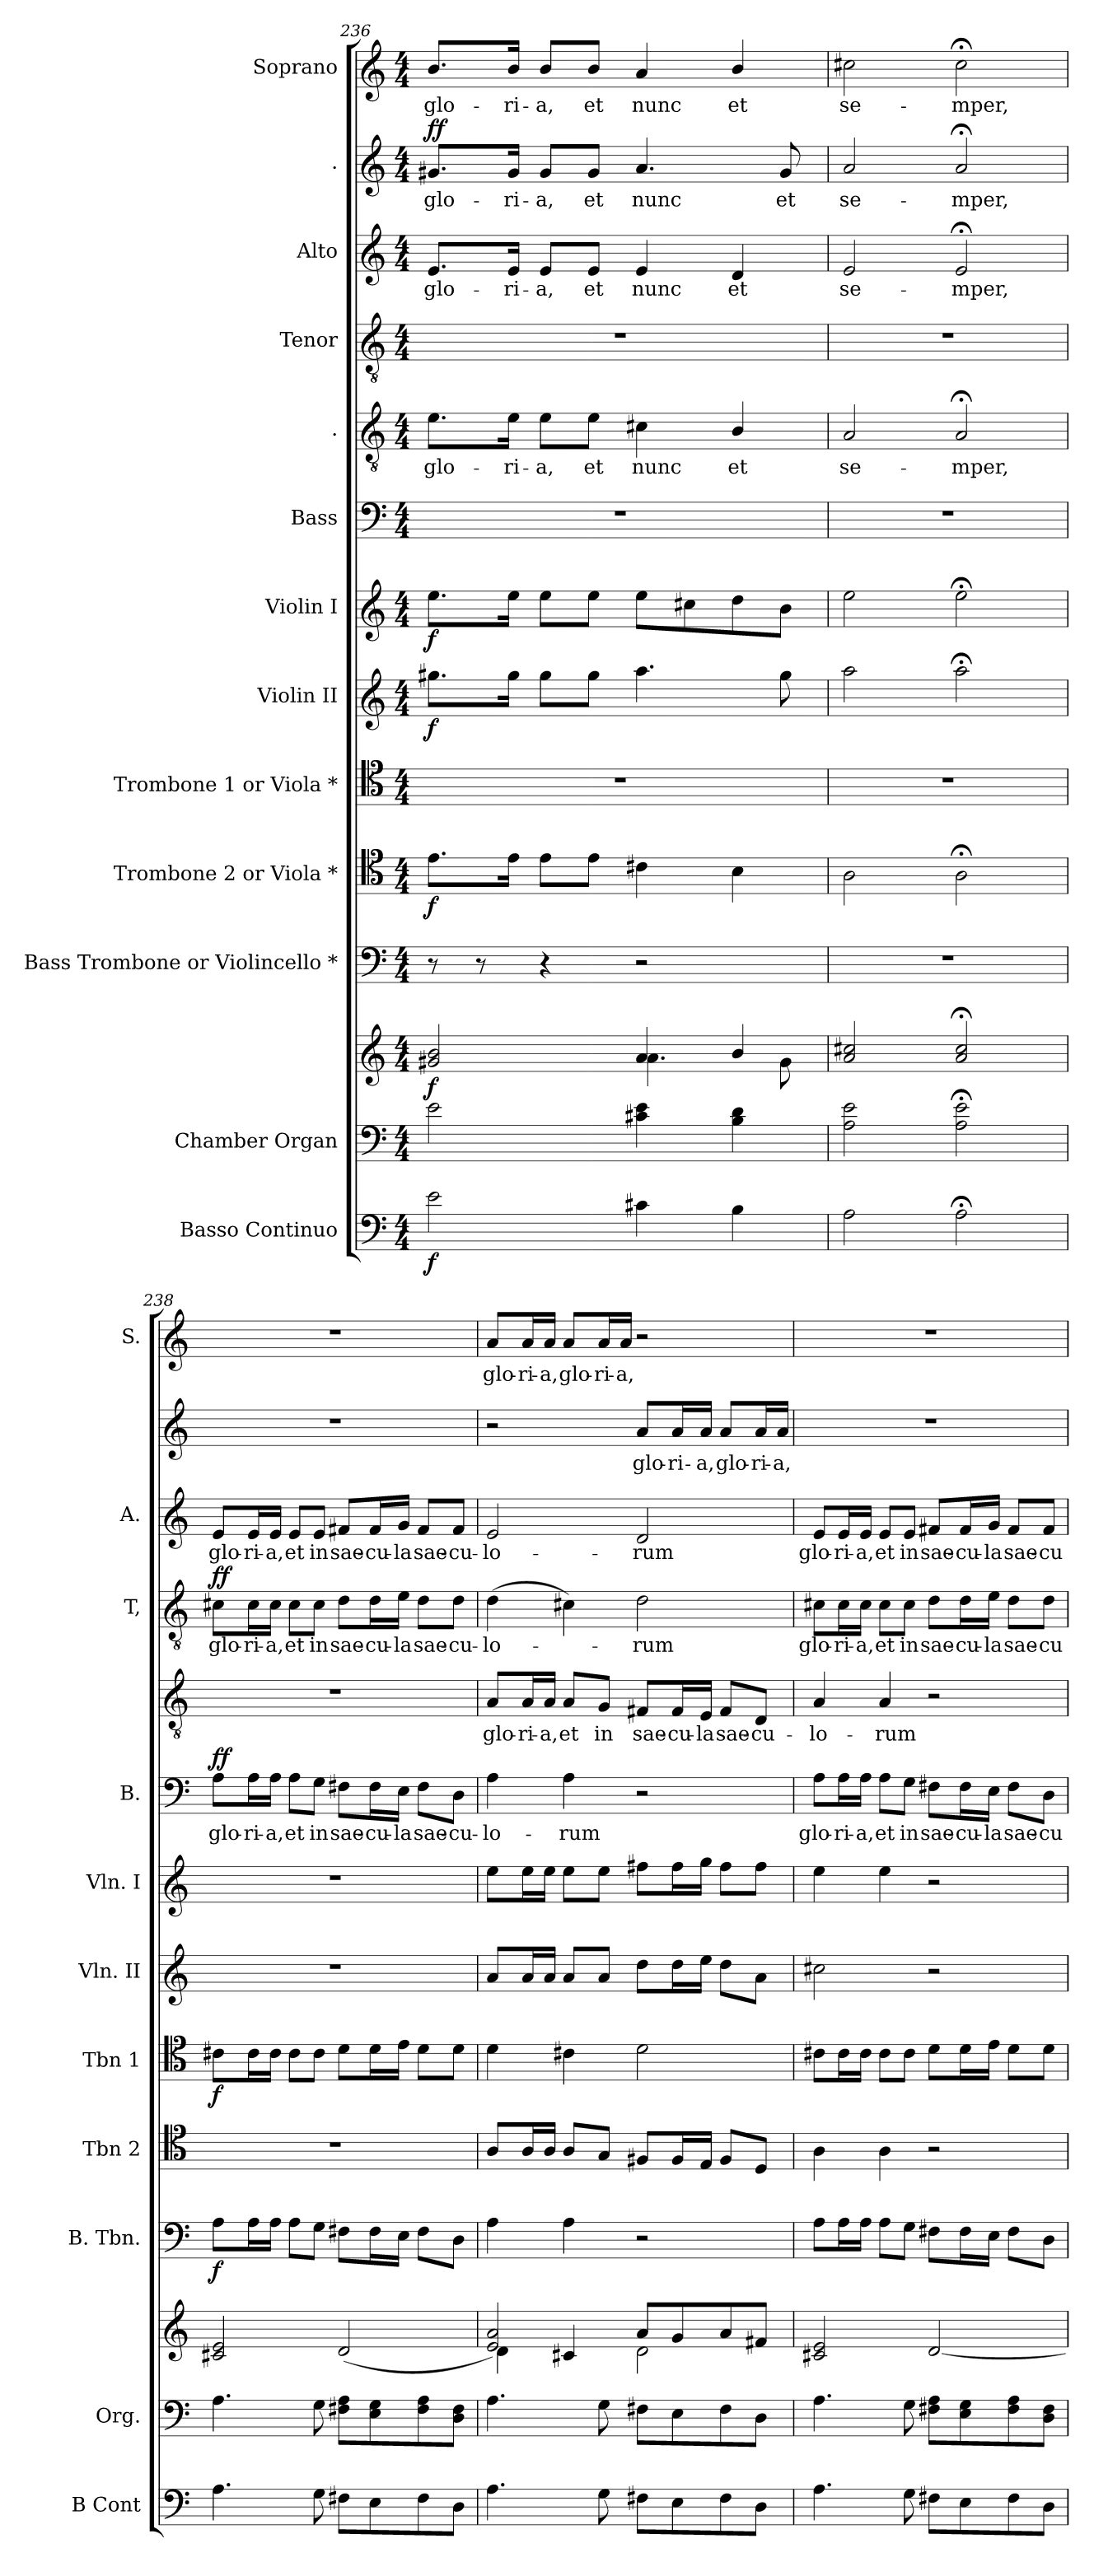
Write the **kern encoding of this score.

**kern	**dynam	**kern	**kern	**dynam	**kern	**dynam	**kern	**dynam	**kern	**dynam	**kern	**dynam	**kern	**dynam	**kern	**text	**dynam	**kern	**text	**kern	**text	**dynam	**kern	**text	**kern	**text	**dynam	**kern	**text
*part13	*part13	*part12	*part12	*part12	*part11	*part11	*part10	*part10	*part9	*part9	*part8	*part8	*part7	*part7	*part6	*part6	*part6	*part5	*part5	*part4	*part4	*part4	*part3	*part3	*part2	*part2	*part2	*part1	*part1
*staff14	*staff14	*staff13	*staff12	*staff12/13	*staff11	*staff11	*staff10	*staff10	*staff9	*staff9	*staff8	*staff8	*staff7	*staff7	*staff6	*staff6	*staff6	*staff5	*staff5	*staff4	*staff4	*staff4	*staff3	*staff3	*staff2	*staff2	*staff2	*staff1	*staff1
*I"Basso  Continuo	*	*I"Chamber  Organ	*	*	*I"Bass Trombone or Violincello *	*	*I"Trombone 2 or Viola *	*	*I"Trombone 1 or Viola *	*	*I"Violin II	*	*I"Violin I	*	*I"Bass	*	*	*I".	*	*I"Tenor	*	*	*I"Alto	*	*I".	*	*	*I"Soprano	*
*I'B Cont	*	*I'Org.	*	*	*I'B. Tbn.	*	*I'Tbn 2	*	*I'Tbn 1	*	*I'Vln. II	*	*I'Vln. I	*	*I'B.	*	*	*	*	*I'T,	*	*	*I'A.	*	*	*	*	*I'S.	*
*clefF4	*	*clefF4	*clefG2	*	*clefF4	*	*clefC4	*	*clefC4	*	*clefG2	*	*clefG2	*	*clefF4	*	*	*clefGv2	*	*clefGv2	*	*	*clefG2	*	*clefG2	*	*	*clefG2	*
*ITrd7c12	*	*	*	*	*	*	*	*	*	*	*	*	*	*	*	*	*	*ITrd7c12	*	*ITrd7c12	*	*	*	*	*	*	*	*	*
*k[]	*	*k[]	*k[]	*	*k[]	*	*k[]	*	*k[]	*	*k[]	*	*k[]	*	*k[]	*	*	*k[]	*	*k[]	*	*	*k[]	*	*k[]	*	*	*k[]	*
*M4/4	*	*M4/4	*M4/4	*	*M4/4	*	*M4/4	*	*M4/4	*	*M4/4	*	*M4/4	*	*M4/4	*	*	*M4/4	*	*M4/4	*	*	*M4/4	*	*M4/4	*	*	*M4/4	*
=236	=236	=236	=236	=236	=236	=236	=236	=236	=236	=236	=236	=236	=236	=236	=236	=236	=236	=236	=236	=236	=236	=236	=236	=236	=236	=236	=236	=236	=236
*	*	*	*^	*	*	*	*	*	*	*	*	*	*	*	*	*	*	*	*	*	*	*	*	*	*	*	*	*	*
!	!LO:DY:b	!	!	!	!LO:DY:b	!	!	!	!LO:DY:b	!	!	!	!LO:DY:b	!	!LO:DY:b	!	!	!	!	!LO:LY:b	!	!	!	!	!LO:LY:b	!	!LO:LY:b	!LO:DY:b	!	!LO:LY:b
2E\	f	2e\	2g#X/ 2b/	2ryy	f	8r	.	8.e\L	f	1r	.	8.gg#X\L	f	8.ee\L	f	1r	.	.	8.E\L	glo-	1r	.	.	8.e/L	glo-	8.g#X/L	glo-	ff	8.b/L	glo-
.	.	.	.	.	.	8r	.	.	.	.	.	.	.	.	.	.	.	.	.	.	.	.	.	.	.	.	.	.	.	.
!	!	!	!	!	!	!	!	!	!	!	!	!	!	!	!	!	!	!	!	!LO:LY:b	!	!	!	!	!LO:LY:b	!	!LO:LY:b	!	!	!LO:LY:b
.	.	.	.	.	.	.	.	16e\Jk	.	.	.	16gg#\Jk	.	16ee\Jk	.	.	.	.	16E\Jk	-ri-	.	.	.	16e/Jk	-ri-	16g#/Jk	-ri-	.	16b/Jk	-ri-
!	!	!	!	!	!	!	!	!	!	!	!	!	!	!	!	!	!	!	!	!LO:LY:b	!	!	!	!	!LO:LY:b	!	!LO:LY:b	!	!	!LO:LY:b
.	.	.	.	.	.	4r	.	8e\L	.	.	.	8gg#\L	.	8ee\L	.	.	.	.	8E\L	-a,	.	.	.	8e/L	-a,	8g#/L	-a,	.	8b/L	-a,
!	!	!	!	!	!	!	!	!	!	!	!	!	!	!	!	!	!	!	!	!LO:LY:b	!	!	!	!	!LO:LY:b	!	!LO:LY:b	!	!	!LO:LY:b
.	.	.	.	.	.	.	.	8e\J	.	.	.	8gg#\J	.	8ee\J	.	.	.	.	8E\J	et	.	.	.	8e/J	et	8g#/J	et	.	8b/J	et
!	!	!	!	!	!	!	!	!	!	!	!	!	!	!	!	!	!	!	!	!LO:LY:b	!	!	!	!	!LO:LY:b	!	!LO:LY:b	!	!	!LO:LY:b
4C#X\	.	4c#X\ 4e\	4a/	4.a\	.	2r	.	4c#X\	.	.	.	4.aa\	.	8ee\L	.	.	.	.	4C#X\	nunc	.	.	.	4e/	nunc	4.a/	nunc	.	4a/	nunc
.	.	.	.	.	.	.	.	.	.	.	.	.	.	8cc#X\	.	.	.	.	.	.	.	.	.	.	.	.	.	.	.	.
!	!	!	!	!	!	!	!	!	!	!	!	!	!	!	!	!	!	!	!	!LO:LY:b	!	!	!	!	!LO:LY:b	!	!	!	!	!LO:LY:b
4BB\	.	4B\ 4d\	4b/	.	.	.	.	4B\	.	.	.	.	.	8dd\	.	.	.	.	4BB/	et	.	.	.	4d/	et	.	.	.	4b/	et
!	!	!	!	!	!	!	!	!	!	!	!	!	!	!	!	!	!	!	!	!	!	!	!	!	!	!	!LO:LY:b	!	!	!
.	.	.	.	8g#\	.	.	.	.	.	.	.	8gg#\	.	8b\J	.	.	.	.	.	.	.	.	.	.	.	8g#/	et	.	.	.
!!LO:PB:g=z
=237	=237	=237	=237	=237	=237	=237	=237	=237	=237	=237	=237	=237	=237	=237	=237	=237	=237	=237	=237	=237	=237	=237	=237	=237	=237	=237	=237	=237	=237	=237
!	!	!	!	!	!	!	!	!	!	!	!	!	!	!	!	!	!	!	!	!LO:LY:b	!	!	!	!	!LO:LY:b	!	!LO:LY:b	!	!	!LO:LY:b
*	*	*	*v	*v	*	*	*	*	*	*	*	*	*	*	*	*	*	*	*	*	*	*	*	*	*	*	*	*	*	*
2AA\	.	2A\ 2e\	2a/ 2cc#X/	.	1r	.	2A\	.	1r	.	2aa\	.	2ee\	.	1r	.	.	2AA/	se-	1r	.	.	2e/	se-	2a/	se-	.	2cc#X\	se-
!	!	!	!	!	!	!	!	!	!	!	!	!	!	!	!	!	!	!	!LO:LY:b	!	!	!	!	!LO:LY:b	!	!LO:LY:b	!	!	!LO:LY:b
2AA;<\	.	2A\;< 2e\;<	2a/;< 2cc#/;<	.	.	.	2A;<\	.	.	.	2aa;<\	.	2ee;<\	.	.	.	.	2AA;</	-mper,	.	.	.	2e;</	-mper,	2a;</	-mper,	.	2cc#;<\	-mper,
=238	=238	=238	=238	=238	=238	=238	=238	=238	=238	=238	=238	=238	=238	=238	=238	=238	=238	=238	=238	=238	=238	=238	=238	=238	=238	=238	=238	=238	=238
!	!	!	!	!	!	!LO:DY:b	!	!	!	!LO:DY:b	!	!	!	!	!	!LO:LY:b	!LO:DY:b	!	!	!	!LO:LY:b	!LO:DY:b	!	!LO:LY:b	!	!	!	!	!
4.AA\	.	4.A\	2c#X/ 2e/	.	8A\L	f	1r	.	8c#X\L	f	1r	.	1r	.	8A\L	glo-	ff	1r	.	8C#X\L	glo-	ff	8e/L	glo-	1r	.	.	1r	.
!	!	!	!	!	!	!	!	!	!	!	!	!	!	!	!	!LO:LY:b	!	!	!	!	!LO:LY:b	!	!	!LO:LY:b	!	!	!	!	!
.	.	.	.	.	16A\L	.	.	.	16c#\L	.	.	.	.	.	16A\L	-ri-	.	.	.	16C#\L	-ri-	.	16e/L	-ri-	.	.	.	.	.
!	!	!	!	!	!	!	!	!	!	!	!	!	!	!	!	!LO:LY:b	!	!	!	!	!LO:LY:b	!	!	!LO:LY:b	!	!	!	!	!
.	.	.	.	.	16A\JJ	.	.	.	16c#\JJ	.	.	.	.	.	16A\JJ	-a,	.	.	.	16C#\JJ	-a,	.	16e/JJ	-a,	.	.	.	.	.
!	!	!	!	!	!	!	!	!	!	!	!	!	!	!	!	!LO:LY:b	!	!	!	!	!LO:LY:b	!	!	!LO:LY:b	!	!	!	!	!
.	.	.	.	.	8A\L	.	.	.	8c#\L	.	.	.	.	.	8A\L	et	.	.	.	8C#\L	et	.	8e/L	et	.	.	.	.	.
!	!	!	!	!	!	!	!	!	!	!	!	!	!	!	!	!LO:LY:b	!	!	!	!	!LO:LY:b	!	!	!LO:LY:b	!	!	!	!	!
8GG\	.	8G\	.	.	8G\J	.	.	.	8c#\J	.	.	.	.	.	8G\J	in	.	.	.	8C#\J	in	.	8e/J	in	.	.	.	.	.
!	!	!	!	!	!	!	!	!	!	!	!	!	!	!	!	!LO:LY:b	!	!	!	!	!LO:LY:b	!	!	!LO:LY:b	!	!	!	!	!
8FF#X\L	.	8F#X\ 8A\L	(<2d/	.	8F#X\L	.	.	.	8d\L	.	.	.	.	.	8F#X\L	sae-	.	.	.	8D\L	sae-	.	8f#X/L	sae-	.	.	.	.	.
!	!	!	!	!	!	!	!	!	!	!	!	!	!	!	!	!LO:LY:b	!	!	!	!	!LO:LY:b	!	!	!LO:LY:b	!	!	!	!	!
8EE\	.	8E\ 8G\	.	.	16F#\L	.	.	.	16d\L	.	.	.	.	.	16F#\L	-cu-	.	.	.	16D\L	-cu-	.	16f#/L	-cu-	.	.	.	.	.
!	!	!	!	!	!	!	!	!	!	!	!	!	!	!	!	!LO:LY:b	!	!	!	!	!LO:LY:b	!	!	!LO:LY:b	!	!	!	!	!
.	.	.	.	.	16E\JJ	.	.	.	16e\JJ	.	.	.	.	.	16E\JJ	-la	.	.	.	16E\JJ	-la	.	16g/JJ	-la	.	.	.	.	.
!	!	!	!	!	!	!	!	!	!	!	!	!	!	!	!	!LO:LY:b	!	!	!	!	!LO:LY:b	!	!	!LO:LY:b	!	!	!	!	!
8FF#\	.	8F#\ 8A\	.	.	8F#\L	.	.	.	8d\L	.	.	.	.	.	8F#\L	sae-	.	.	.	8D\L	sae-	.	8f#/L	sae-	.	.	.	.	.
!	!	!	!	!	!	!	!	!	!	!	!	!	!	!	!	!LO:LY:b	!	!	!	!	!LO:LY:b	!	!	!LO:LY:b	!	!	!	!	!
8DD\J	.	8D\ 8F#\J	.	.	8D\J	.	.	.	8d\J	.	.	.	.	.	8D\J	-cu-	.	.	.	8D\J	-cu-	.	8f#/J	-cu-	.	.	.	.	.
=239	=239	=239	=239	=239	=239	=239	=239	=239	=239	=239	=239	=239	=239	=239	=239	=239	=239	=239	=239	=239	=239	=239	=239	=239	=239	=239	=239	=239	=239
*	*	*	*^	*	*	*	*	*	*	*	*	*	*	*	*	*	*	*	*	*	*	*	*	*	*	*	*	*	*
!	!	!	!	!	!	!	!	!	!	!	!	!	!	!	!	!	!LO:LY:b	!	!	!LO:LY:b	!	!LO:LY:b	!	!	!LO:LY:b	!	!	!	!	!LO:LY:b
4.AA\	.	4.A\	2e/ 2a/)	4d\	.	4A\	.	8A/L	.	4d\	.	8a/L	.	8ee\L	.	4A\	-lo-	.	8AA/L	glo-	(>4D\	-lo-	.	2e/	-lo-	2r	.	.	8a/L	glo-
!	!	!	!	!	!	!	!	!	!	!	!	!	!	!	!	!	!	!	!	!LO:LY:b	!	!	!	!	!	!	!	!	!	!LO:LY:b
.	.	.	.	.	.	.	.	16A/L	.	.	.	16a/L	.	16ee\L	.	.	.	.	16AA/L	-ri-	.	.	.	.	.	.	.	.	16a/L	-ri-
!	!	!	!	!	!	!	!	!	!	!	!	!	!	!	!	!	!	!	!	!LO:LY:b	!	!	!	!	!	!	!	!	!	!LO:LY:b
.	.	.	.	.	.	.	.	16A/JJ	.	.	.	16a/JJ	.	16ee\JJ	.	.	.	.	16AA/JJ	-a,	.	.	.	.	.	.	.	.	16a/JJ	-a,
!	!	!	!	!	!	!	!	!	!	!	!	!	!	!	!	!	!LO:LY:b	!	!	!LO:LY:b	!	!	!	!	!	!	!	!	!	!LO:LY:b
.	.	.	.	4c#X/	.	4A\	.	8A/L	.	4c#X\	.	8a/L	.	8ee\L	.	4A\	-rum	.	8AA/L	et	4C#X\)	.	.	.	.	.	.	.	8a/L	glo-
!	!	!	!	!	!	!	!	!	!	!	!	!	!	!	!	!	!	!	!	!LO:LY:b	!	!	!	!	!	!	!	!	!	!LO:LY:b
8GG\	.	8G\	.	.	.	.	.	8G/J	.	.	.	8a/J	.	8ee\J	.	.	.	.	8GG/J	in	.	.	.	.	.	.	.	.	16a/L	-ri-
!	!	!	!	!	!	!	!	!	!	!	!	!	!	!	!	!	!	!	!	!	!	!	!	!	!	!	!	!	!	!LO:LY:b
.	.	.	.	.	.	.	.	.	.	.	.	.	.	.	.	.	.	.	.	.	.	.	.	.	.	.	.	.	16a/JJ	-a,
!	!	!	!	!	!	!	!	!	!	!	!	!	!	!	!	!	!	!	!	!LO:LY:b	!	!LO:LY:b	!	!	!LO:LY:b	!	!LO:LY:b	!	!	!
8FF#X\L	.	8F#X\L	8a/L	2d\	.	2r	.	8F#X/L	.	2d\	.	8dd\L	.	8ff#X\L	.	2r	.	.	8FF#X/L	sae-	2D\	-rum	.	2d/	-rum	8a/L	glo-	.	2r	.
!	!	!	!	!	!	!	!	!	!	!	!	!	!	!	!	!	!	!	!	!LO:LY:b	!	!	!	!	!	!	!LO:LY:b	!	!	!
8EE\	.	8E\	8g/	.	.	.	.	16F#/L	.	.	.	16dd\L	.	16ff#\L	.	.	.	.	16FF#/L	-cu-	.	.	.	.	.	16a/L	-ri-	.	.	.
!	!	!	!	!	!	!	!	!	!	!	!	!	!	!	!	!	!	!	!	!LO:LY:b	!	!	!	!	!	!	!LO:LY:b	!	!	!
.	.	.	.	.	.	.	.	16E/JJ	.	.	.	16ee\JJ	.	16gg\JJ	.	.	.	.	16EE/JJ	-la	.	.	.	.	.	16a/JJ	-a,	.	.	.
!	!	!	!	!	!	!	!	!	!	!	!	!	!	!	!	!	!	!	!	!LO:LY:b	!	!	!	!	!	!	!LO:LY:b	!	!	!
8FF#\	.	8F#\	8a/	.	.	.	.	8F#/L	.	.	.	8dd\L	.	8ff#\L	.	.	.	.	8FF#/L	sae-	.	.	.	.	.	8a/L	glo-	.	.	.
!	!	!	!	!	!	!	!	!	!	!	!	!	!	!	!	!	!	!	!	!LO:LY:b	!	!	!	!	!	!	!LO:LY:b	!	!	!
8DD\J	.	8D\J	8f#X/J	.	.	.	.	8D/J	.	.	.	8a\J	.	8ff#\J	.	.	.	.	8DD/J	-cu-	.	.	.	.	.	16a/L	-ri-	.	.	.
!	!	!	!	!	!	!	!	!	!	!	!	!	!	!	!	!	!	!	!	!	!	!	!	!	!	!	!LO:LY:b	!	!	!
.	.	.	.	.	.	.	.	.	.	.	.	.	.	.	.	.	.	.	.	.	.	.	.	.	.	16a/JJ	-a,	.	.	.
*	*	*	*v	*v	*	*	*	*	*	*	*	*	*	*	*	*	*	*	*	*	*	*	*	*	*	*	*	*	*	*
!!LO:PB:g=z
=240	=240	=240	=240	=240	=240	=240	=240	=240	=240	=240	=240	=240	=240	=240	=240	=240	=240	=240	=240	=240	=240	=240	=240	=240	=240	=240	=240	=240	=240
!	!	!	!	!	!	!	!	!	!	!	!	!	!	!	!	!LO:LY:b	!	!	!LO:LY:b	!	!LO:LY:b	!	!	!LO:LY:b	!	!	!	!	!
4.AA\	.	4.A\	2c#X/ 2e/	.	8A\L	.	4A\	.	8c#X\L	.	2cc#X\	.	4ee\	.	8A\L	glo-	.	4AA/	-lo-	8C#X\L	glo-	.	8e/L	glo-	1r	.	.	1r	.
!	!	!	!	!	!	!	!	!	!	!	!	!	!	!	!	!LO:LY:b	!	!	!	!	!LO:LY:b	!	!	!LO:LY:b	!	!	!	!	!
.	.	.	.	.	16A\L	.	.	.	16c#\L	.	.	.	.	.	16A\L	-ri-	.	.	.	16C#\L	-ri-	.	16e/L	-ri-	.	.	.	.	.
!	!	!	!	!	!	!	!	!	!	!	!	!	!	!	!	!LO:LY:b	!	!	!	!	!LO:LY:b	!	!	!LO:LY:b	!	!	!	!	!
.	.	.	.	.	16A\JJ	.	.	.	16c#\JJ	.	.	.	.	.	16A\JJ	-a,	.	.	.	16C#\JJ	-a,	.	16e/JJ	-a,	.	.	.	.	.
!	!	!	!	!	!	!	!	!	!	!	!	!	!	!	!	!LO:LY:b	!	!	!LO:LY:b	!	!LO:LY:b	!	!	!LO:LY:b	!	!	!	!	!
.	.	.	.	.	8A\L	.	4A\	.	8c#\L	.	.	.	4ee\	.	8A\L	et	.	4AA/	-rum	8C#\L	et	.	8e/L	et	.	.	.	.	.
!	!	!	!	!	!	!	!	!	!	!	!	!	!	!	!	!LO:LY:b	!	!	!	!	!LO:LY:b	!	!	!LO:LY:b	!	!	!	!	!
8GG\	.	8G\	.	.	8G\J	.	.	.	8c#\J	.	.	.	.	.	8G\J	in	.	.	.	8C#\J	in	.	8e/J	in	.	.	.	.	.
!	!	!	!	!	!	!	!	!	!	!	!	!	!	!	!	!LO:LY:b	!	!	!	!	!LO:LY:b	!	!	!LO:LY:b	!	!	!	!	!
8FF#X\L	.	8F#X\ 8A\L	[2d/	.	8F#X\L	.	2r	.	8d\L	.	2r	.	2r	.	8F#X\L	sae-	.	2r	.	8D\L	sae-	.	8f#X/L	sae-	.	.	.	.	.
!	!	!	!	!	!	!	!	!	!	!	!	!	!	!	!	!LO:LY:b	!	!	!	!	!LO:LY:b	!	!	!LO:LY:b	!	!	!	!	!
8EE\	.	8E\ 8G\	.	.	16F#\L	.	.	.	16d\L	.	.	.	.	.	16F#\L	-cu-	.	.	.	16D\L	-cu-	.	16f#/L	-cu-	.	.	.	.	.
!	!	!	!	!	!	!	!	!	!	!	!	!	!	!	!	!LO:LY:b	!	!	!	!	!LO:LY:b	!	!	!LO:LY:b	!	!	!	!	!
.	.	.	.	.	16E\JJ	.	.	.	16e\JJ	.	.	.	.	.	16E\JJ	-la	.	.	.	16E\JJ	-la	.	16g/JJ	-la	.	.	.	.	.
!	!	!	!	!	!	!	!	!	!	!	!	!	!	!	!	!LO:LY:b	!	!	!	!	!LO:LY:b	!	!	!LO:LY:b	!	!	!	!	!
8FF#\	.	8F#\ 8A\	.	.	8F#\L	.	.	.	8d\L	.	.	.	.	.	8F#\L	sae-	.	.	.	8D\L	sae-	.	8f#/L	sae-	.	.	.	.	.
!	!	!	!	!	!	!	!	!	!	!	!	!	!	!	!	!LO:LY:b	!	!	!	!	!LO:LY:b	!	!	!LO:LY:b	!	!	!	!	!
8DD\J	.	8D\ 8F#\J	.	.	8D\J	.	.	.	8d\J	.	.	.	.	.	8D\J	-cu-	.	.	.	8D\J	-cu-	.	8f#/J	-cu-	.	.	.	.	.
=	=	=	=	=	=	=	=	=	=	=	=	=	=	=	=	=	=	=	=	=	=	=	=	=	=	=	=	=	=
*-	*-	*-	*-	*-	*-	*-	*-	*-	*-	*-	*-	*-	*-	*-	*-	*-	*-	*-	*-	*-	*-	*-	*-	*-	*-	*-	*-	*-	*-
